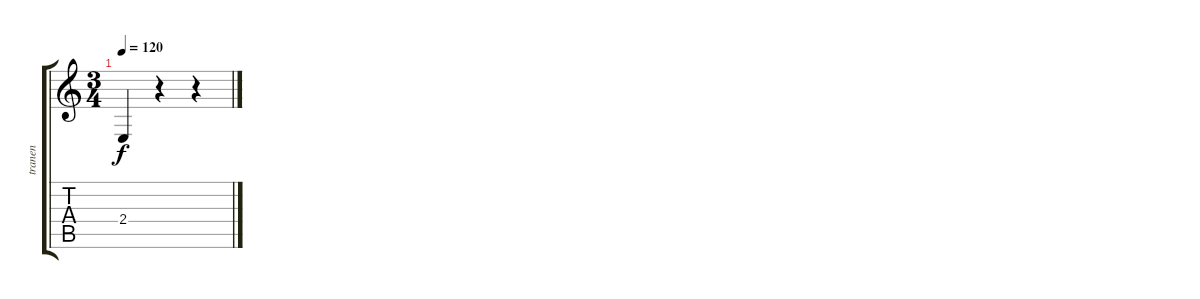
\track ("tranen" "tranen") {instrument orchestralharp}
\staff {score tabs}
\tuning (E4 B3 G3 D3 A2 E2) {hide}
\ts (3 4)
\tempo 120
\clef g2
\ks c
2.4.4{dy f} r.4 r.4
